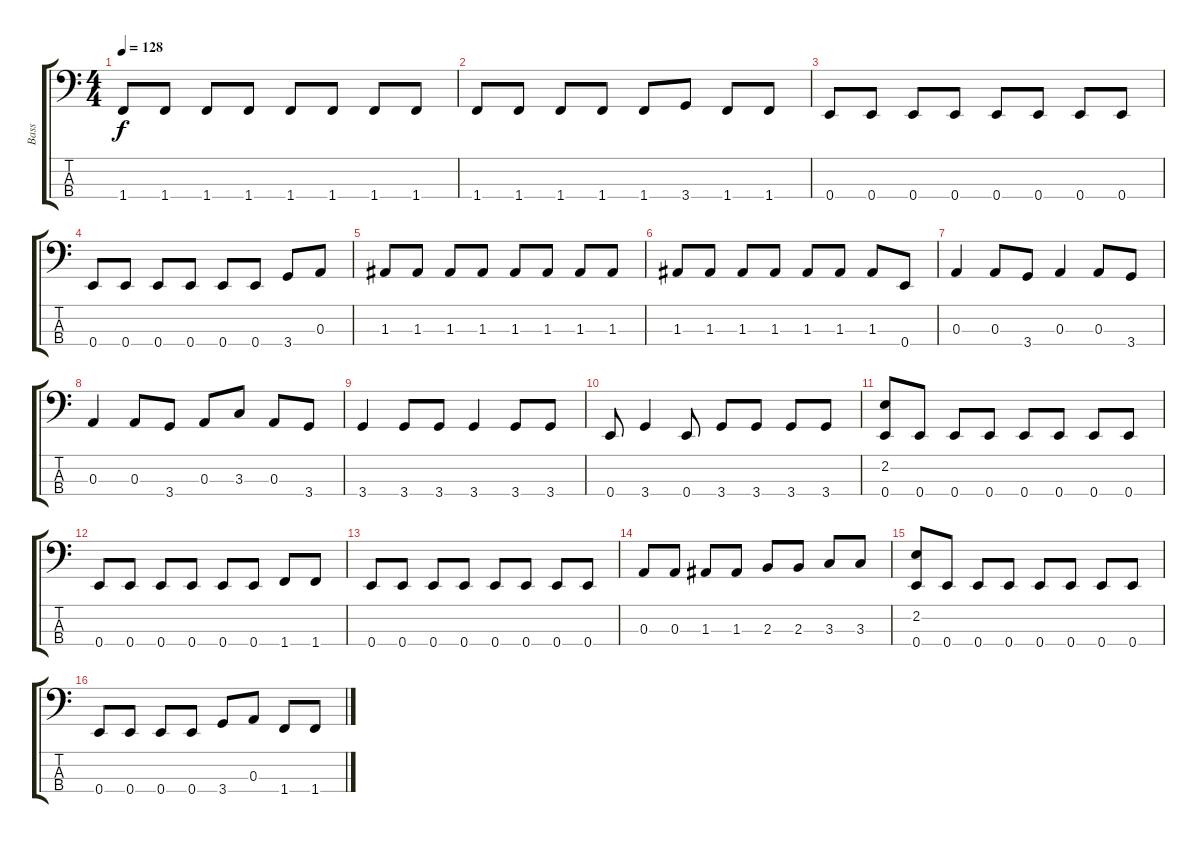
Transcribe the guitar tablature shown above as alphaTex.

\track ("Bass" "Bass") {instrument electricbasspick}
\staff {score tabs}
\tuning (G2 D2 A1 E1) {hide}
\ts (4 4)
\tempo 128
\clef f4
\ks c
1.4.8{dy f} 1.4.8 1.4.8 1.4.8 1.4.8 1.4.8 1.4.8 1.4.8 |
1.4.8 1.4.8 1.4.8 1.4.8 1.4.8 3.4.8 1.4.8 1.4.8 |
0.4.8 0.4.8 0.4.8 0.4.8 0.4.8 0.4.8 0.4.8 0.4.8 |
0.4.8 0.4.8 0.4.8 0.4.8 0.4.8 0.4.8 3.4.8 0.3.8 |
1.3.8 1.3.8 1.3.8 1.3.8 1.3.8 1.3.8 1.3.8 1.3.8 |
1.3.8 1.3.8 1.3.8 1.3.8 1.3.8 1.3.8 1.3.8 0.4.8 |
0.3.4 0.3.8 3.4.8 0.3.4 0.3.8 3.4.8 |
0.3.4 0.3.8 3.4.8 0.3.8 3.3.8 0.3.8 3.4.8 |
3.4.4 3.4.8 3.4.8 3.4.4 3.4.8 3.4.8 |
0.4.8 3.4.4 0.4.8 3.4.8 3.4.8 3.4.8 3.4.8 |
(2.2 0.4).8 0.4.8 0.4.8 0.4.8 0.4.8 0.4.8 0.4.8 0.4.8 |
0.4.8 0.4.8 0.4.8 0.4.8 0.4.8 0.4.8 1.4.8 1.4.8 |
0.4.8 0.4.8 0.4.8 0.4.8 0.4.8 0.4.8 0.4.8 0.4.8 |
0.3.8 0.3.8 1.3.8 1.3.8 2.3.8 2.3.8 3.3.8 3.3.8 |
(2.2 0.4).8 0.4.8 0.4.8 0.4.8 0.4.8 0.4.8 0.4.8 0.4.8 |
0.4.8 0.4.8 0.4.8 0.4.8 3.4.8 0.3.8 1.4.8 1.4.8
